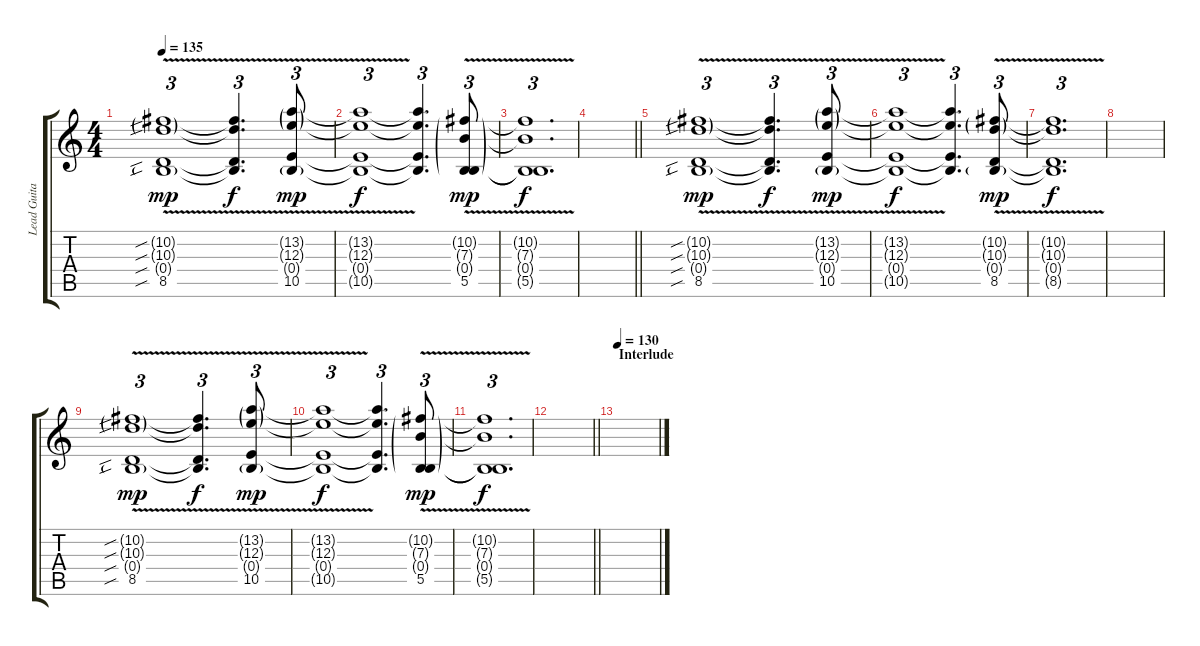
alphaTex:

\track ("Lead Guitar 1" "Lead Guita") {instrument distortionguitar}
\staff {score tabs}
\tuning (Db4 Ab3 E3 B2 Gb2 B1) {hide}
\ts (4 4)
\tempo 135
\clef g2
\ks c
(10.2{sib g} 10.3{v sib g} 0.4{v sib g} 8.5{v sib}).1{tu (3 2) dy mp volume 13 balance 8} (10.2{t} 10.3{t} 0.4{t} 8.5{t}).4{d tu (3 2) dy f} (13.2{g} 12.3{v g} 0.4{v g} 10.5{v}).8{tu (3 2) dy mp} |
(13.2{t} 12.3{t} 0.4{t} 10.5{t}).1{tu (3 2) dy f} (13.2{t} 12.3{t} 0.4{t} 10.5{t}).4{d tu (3 2)} (10.2{g} 7.3{v g} 0.4{v g} 5.5).8{tu (3 2) dy mp} |
(10.2{t} 7.3{t} 0.4{t} 5.5{t}).1{d tu (3 2) dy f} |
\barLineRight lightlight
|
(10.2{sib g} 10.3{v sib g} 0.4{v sib g} 8.5{v sib}).1{tu (3 2) dy mp volume 13 balance 8} (10.2{t} 10.3{t} 0.4{t} 8.5{t}).4{d tu (3 2) dy f} (13.2{g} 12.3{v g} 0.4{v g} 10.5{v}).8{tu (3 2) dy mp} |
(13.2{t} 12.3{t} 0.4{t} 10.5{t}).1{tu (3 2) dy f} (13.2{t} 12.3{t} 0.4{t} 10.5{t}).4{d tu (3 2)} (10.2{g} 10.3{v g} 0.4{v g} 8.5).8{tu (3 2) dy mp} |
(10.2{t} 10.3{t} 0.4{t} 8.5{t}).1{d tu (3 2) dy f} |
|
(10.2{sib g} 10.3{v sib g} 0.4{v sib g} 8.5{v sib}).1{tu (3 2) dy mp volume 13 balance 8} (10.2{t} 10.3{t} 0.4{t} 8.5{t}).4{d tu (3 2) dy f} (13.2{g} 12.3{v g} 0.4{v g} 10.5{v}).8{tu (3 2) dy mp} |
(13.2{t} 12.3{t} 0.4{t} 10.5{t}).1{tu (3 2) dy f} (13.2{t} 12.3{t} 0.4{t} 10.5{t}).4{d tu (3 2)} (10.2{g} 7.3{v g} 0.4{v g} 5.5).8{tu (3 2) dy mp} |
(10.2{t} 7.3{t} 0.4{t} 5.5{t}).1{d tu (3 2) dy f} |
\barLineRight lightlight
|
\section ("" "Interlude")
\tempo 130
